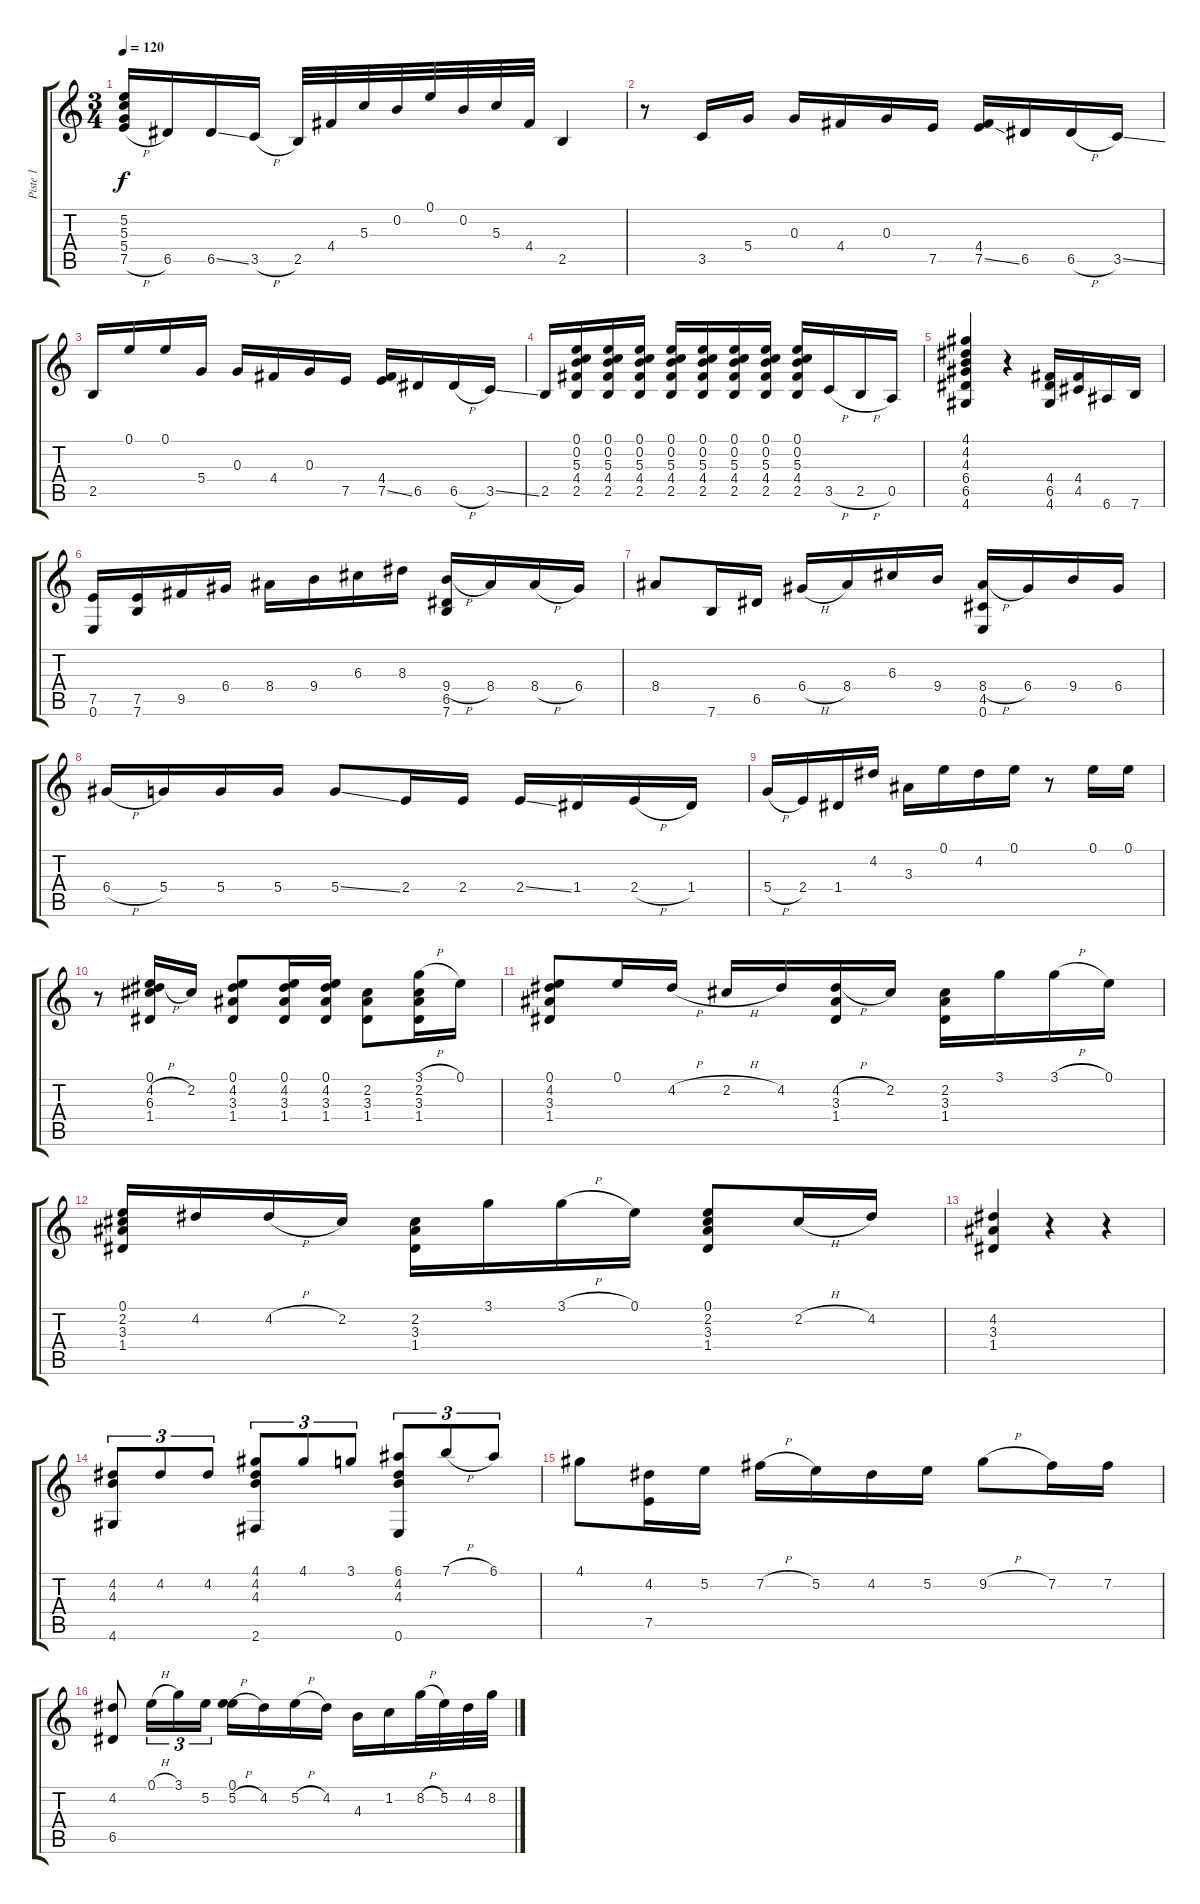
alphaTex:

\track ("Piste 1" "Piste 1") {instrument acousticguitarnylon}
\staff {score tabs}
\tuning (E4 B3 G3 D3 A2 E2) {hide}
\ts (3 4)
\tempo 120
\clef g2
\ks c
(5.2 5.3 5.4 7.5{h}).16{dy f} 6.5.16 6.5{ss}.16 3.5{h}.16 2.5.32 4.4.32 5.3.32 0.2.32 0.1.32 0.2.32 5.3.32 4.4.32 2.5.4 |
r.8 3.5.16 5.4.16 0.3.16 4.4.16 0.3.16 7.5.16 (4.4 7.5{ss}).16 6.5.16 6.5{h}.16 3.5{ss}.16 |
2.5.16 0.1.16 0.1.16 5.4.16 0.3.16 4.4.16 0.3.16 7.5.16 (4.4 7.5{ss}).16 6.5.16 6.5{h}.16 3.5{ss}.16 |
2.5.16 (0.1 0.2 5.3 4.4 2.5).16 (0.1 0.2 5.3 4.4 2.5).16 (0.1 0.2 5.3 4.4 2.5).16 (0.1 0.2 5.3 4.4 2.5).16 (0.1 0.2 5.3 4.4 2.5).16 (0.1 0.2 5.3 4.4 2.5).16 (0.1 0.2 5.3 4.4 2.5).16 (0.1 0.2 5.3 4.4 2.5).16 3.5{h}.16 2.5{h}.16 0.5.16 |
(4.1 4.2 4.3 6.4 6.5 4.6).4 r.4 (4.4 6.5 4.6).16 (4.4 4.5).16 6.6.16 7.6.16 |
(7.5 0.6).16 (7.5 7.6).16 9.5.16 6.4.16 8.4.16 9.4.16 6.3.16 8.3.16 (9.4{h} 6.5 7.6).16 8.4.16 8.4{h}.16 6.4.16 |
8.4.8 7.6.16 6.5.16 6.4{h}.16 8.4.16 6.3.16 9.4.16 (8.4{h} 4.5 0.6).16 6.4.16 9.4.16 6.4.16 |
6.4{h}.16 5.4.16 5.4.16 5.4.16 5.4{ss}.8 2.4.16 2.4.16 2.4{ss}.16 1.4.16 2.4{h}.16 1.4.16 |
5.4{h}.16 2.4.16 1.4.16 4.2.16 3.3.16 0.1.16 4.2.16 0.1.16 r.8 0.1.16 0.1.16 |
r.8 (0.1 4.2{h} 6.3 1.4).16 2.2.16 (0.1 4.2 3.3 1.4).8 (0.1 4.2 3.3 1.4).16 (0.1 4.2 3.3 1.4).16 (2.2 3.3 1.4).8 (3.1{h} 2.2 3.3 1.4).16 0.1.16 |
(0.1 4.2 3.3 1.4).8 0.1.16 4.2{h}.16 2.2{h}.16 4.2.16 (4.2{h} 3.3 1.4).16 2.2.16 (2.2 3.3 1.4).16 3.1.16 3.1{h}.16 0.1.16 |
(0.1 2.2 3.3 1.4).16 4.2.16 4.2{h}.16 2.2.16 (2.2 3.3 1.4).16 3.1.16 3.1{h}.16 0.1.16 (0.1 2.2 3.3 1.4).8 2.2{h}.16 4.2.16 |
(4.2 3.3 1.4).4 r.4 r.4 |
(4.2 4.3 4.6).8{tu (3 2)} 4.2.8{tu (3 2)} 4.2.8{tu (3 2)} (4.1 4.2 4.3 2.6).8{tu (3 2)} 4.1.8{tu (3 2)} 3.1.8{tu (3 2)} (6.1 4.2 4.3 0.6).8{tu (3 2)} 7.1{h}.8{tu (3 2)} 6.1.8{tu (3 2)} |
4.1.8 (4.2 7.5).16 5.2.16 7.2{h}.16 5.2.16 4.2.16 5.2.16 9.2{h}.8 7.2.16 7.2.16 |
(4.2 6.5).8 0.1{h}.16{tu (3 2)} 3.1.16{tu (3 2)} 5.2.16{tu (3 2)} (0.1 5.2{h}).16 4.2.16 5.2{h}.16 4.2.16 4.3.16 1.2.16 8.2{h}.32 5.2.32 4.2.32 8.2.32
